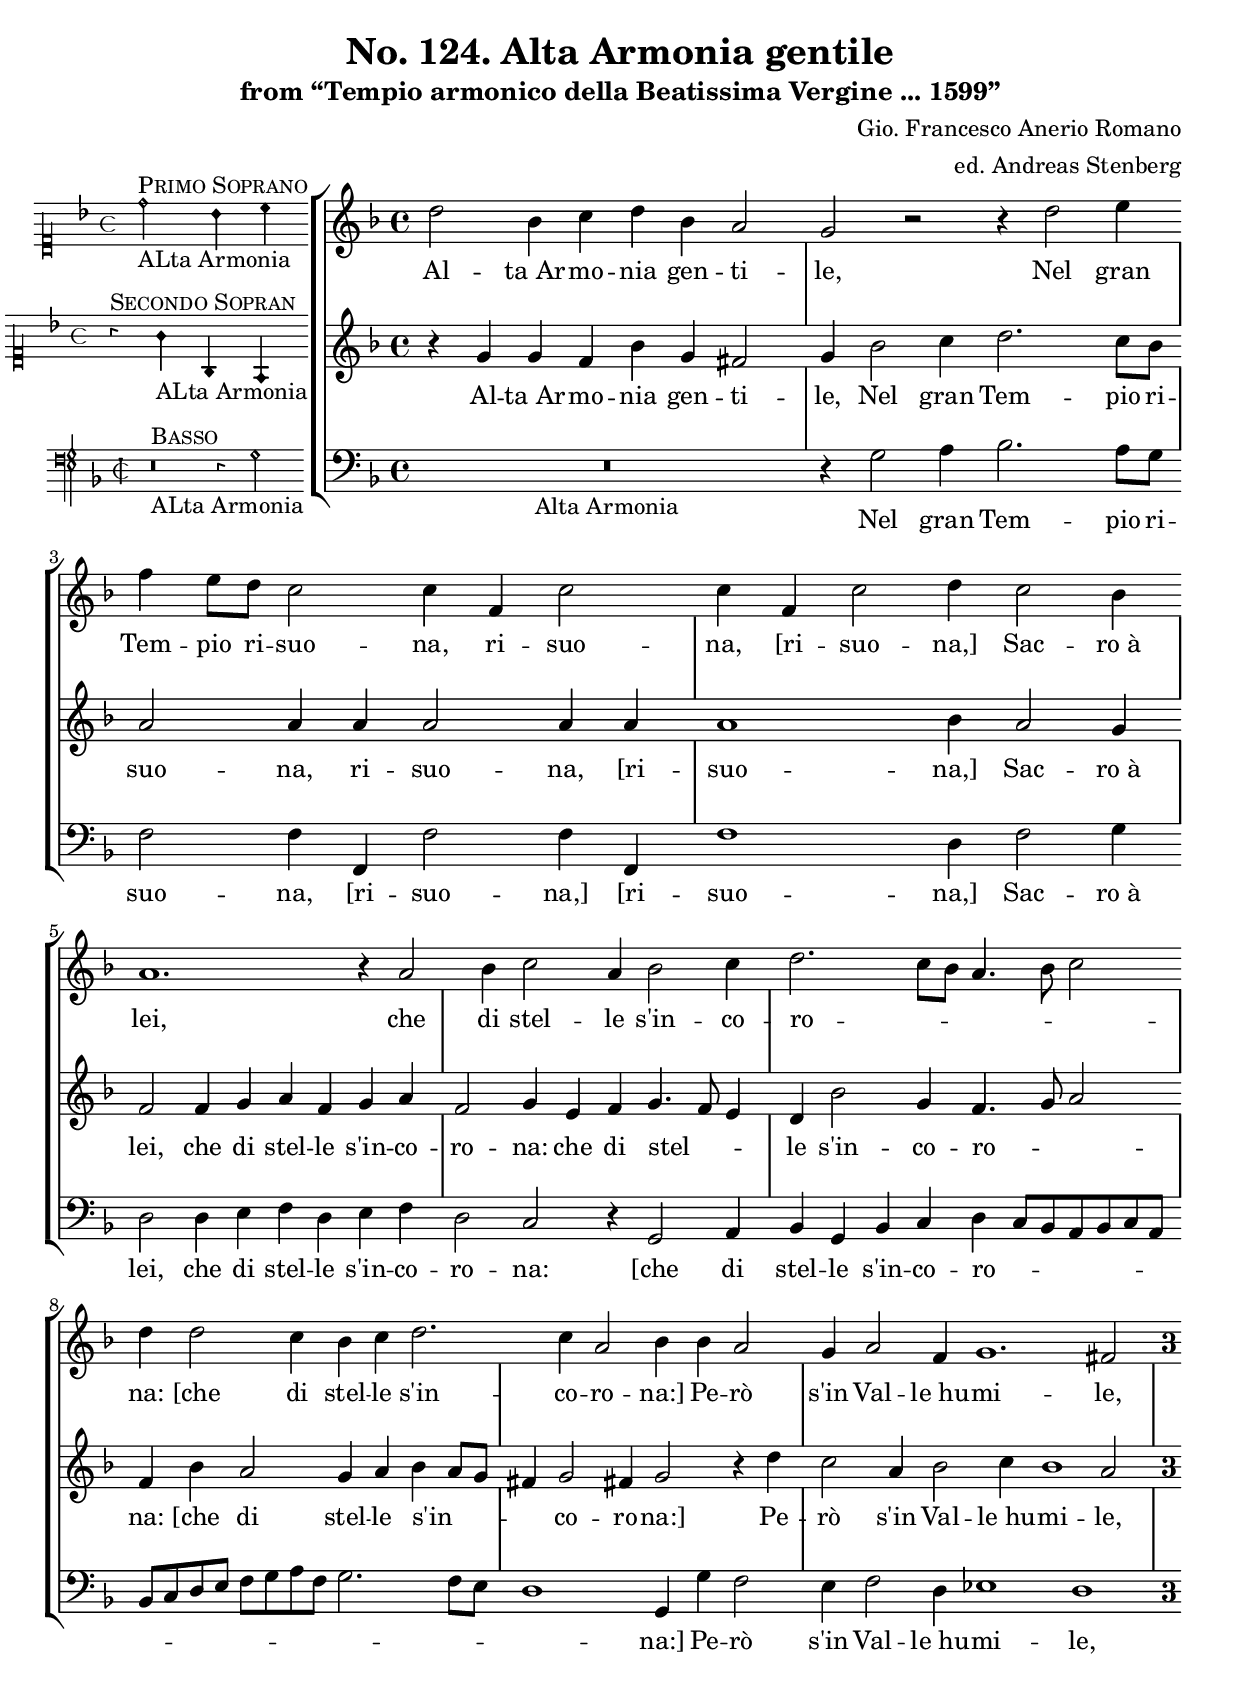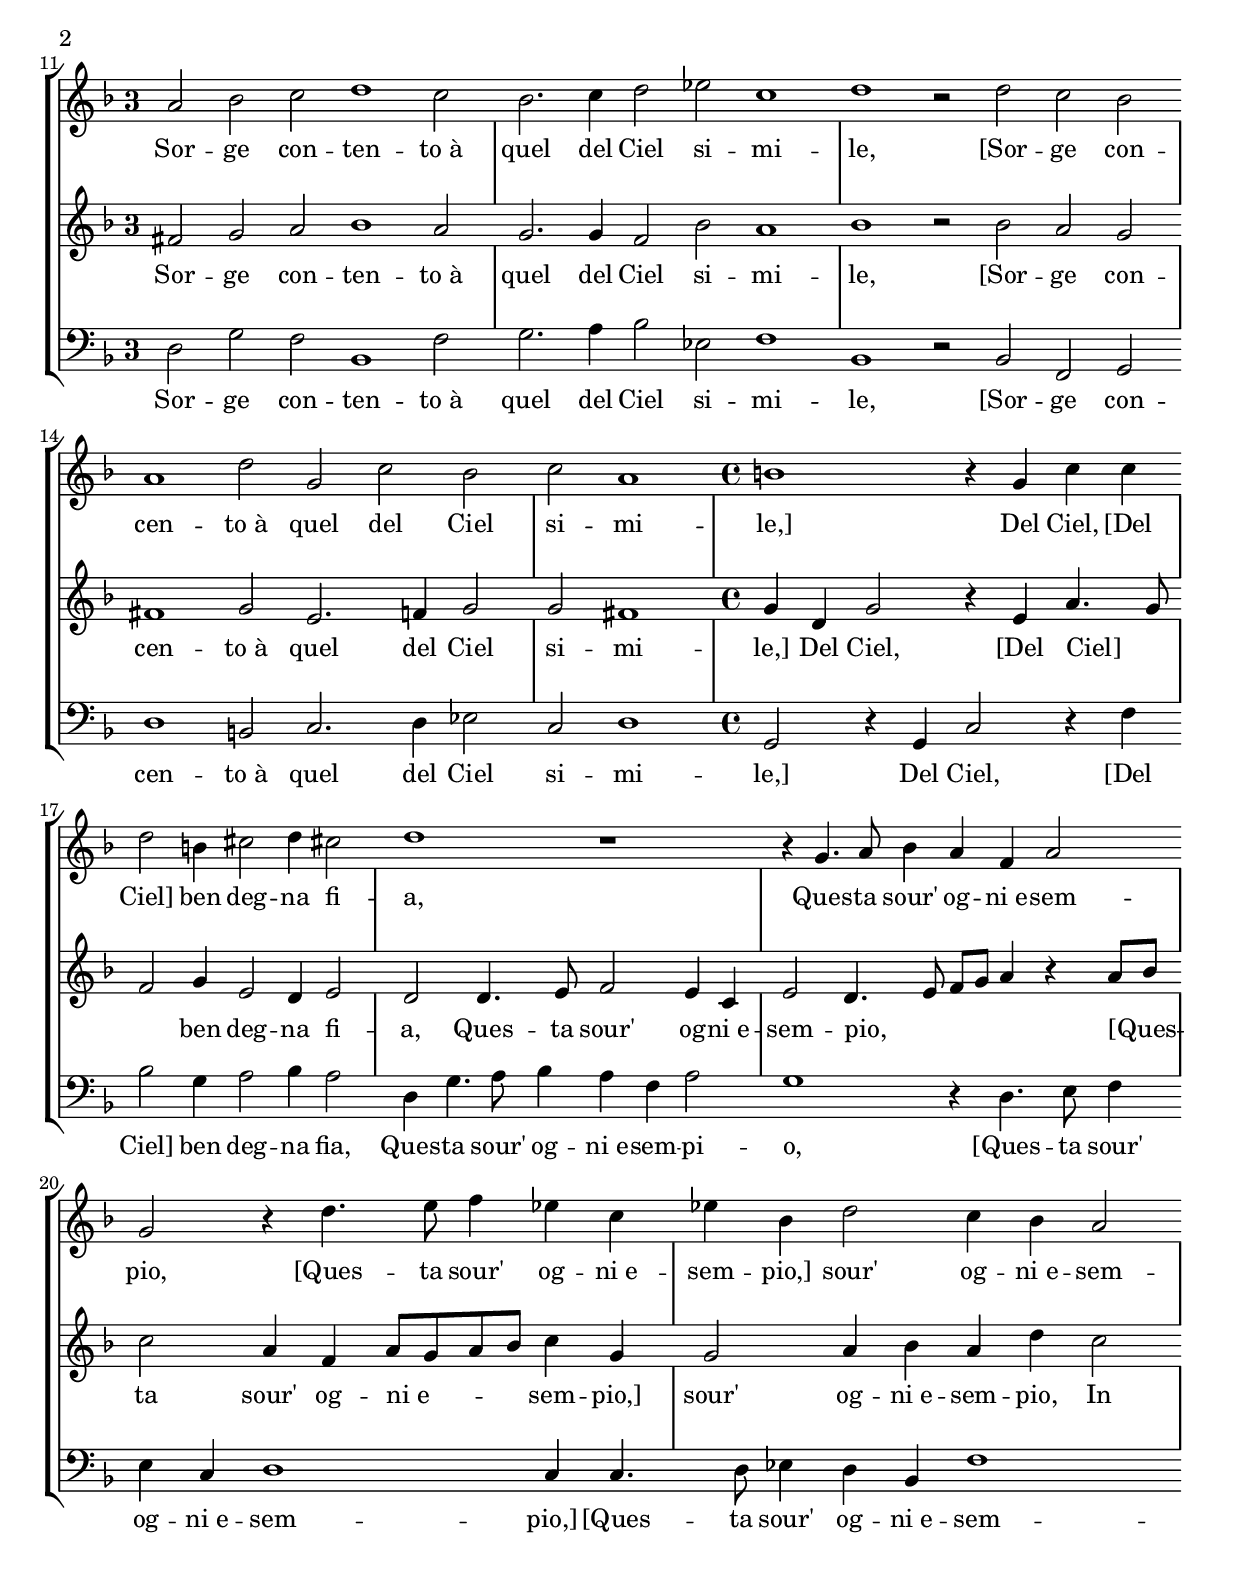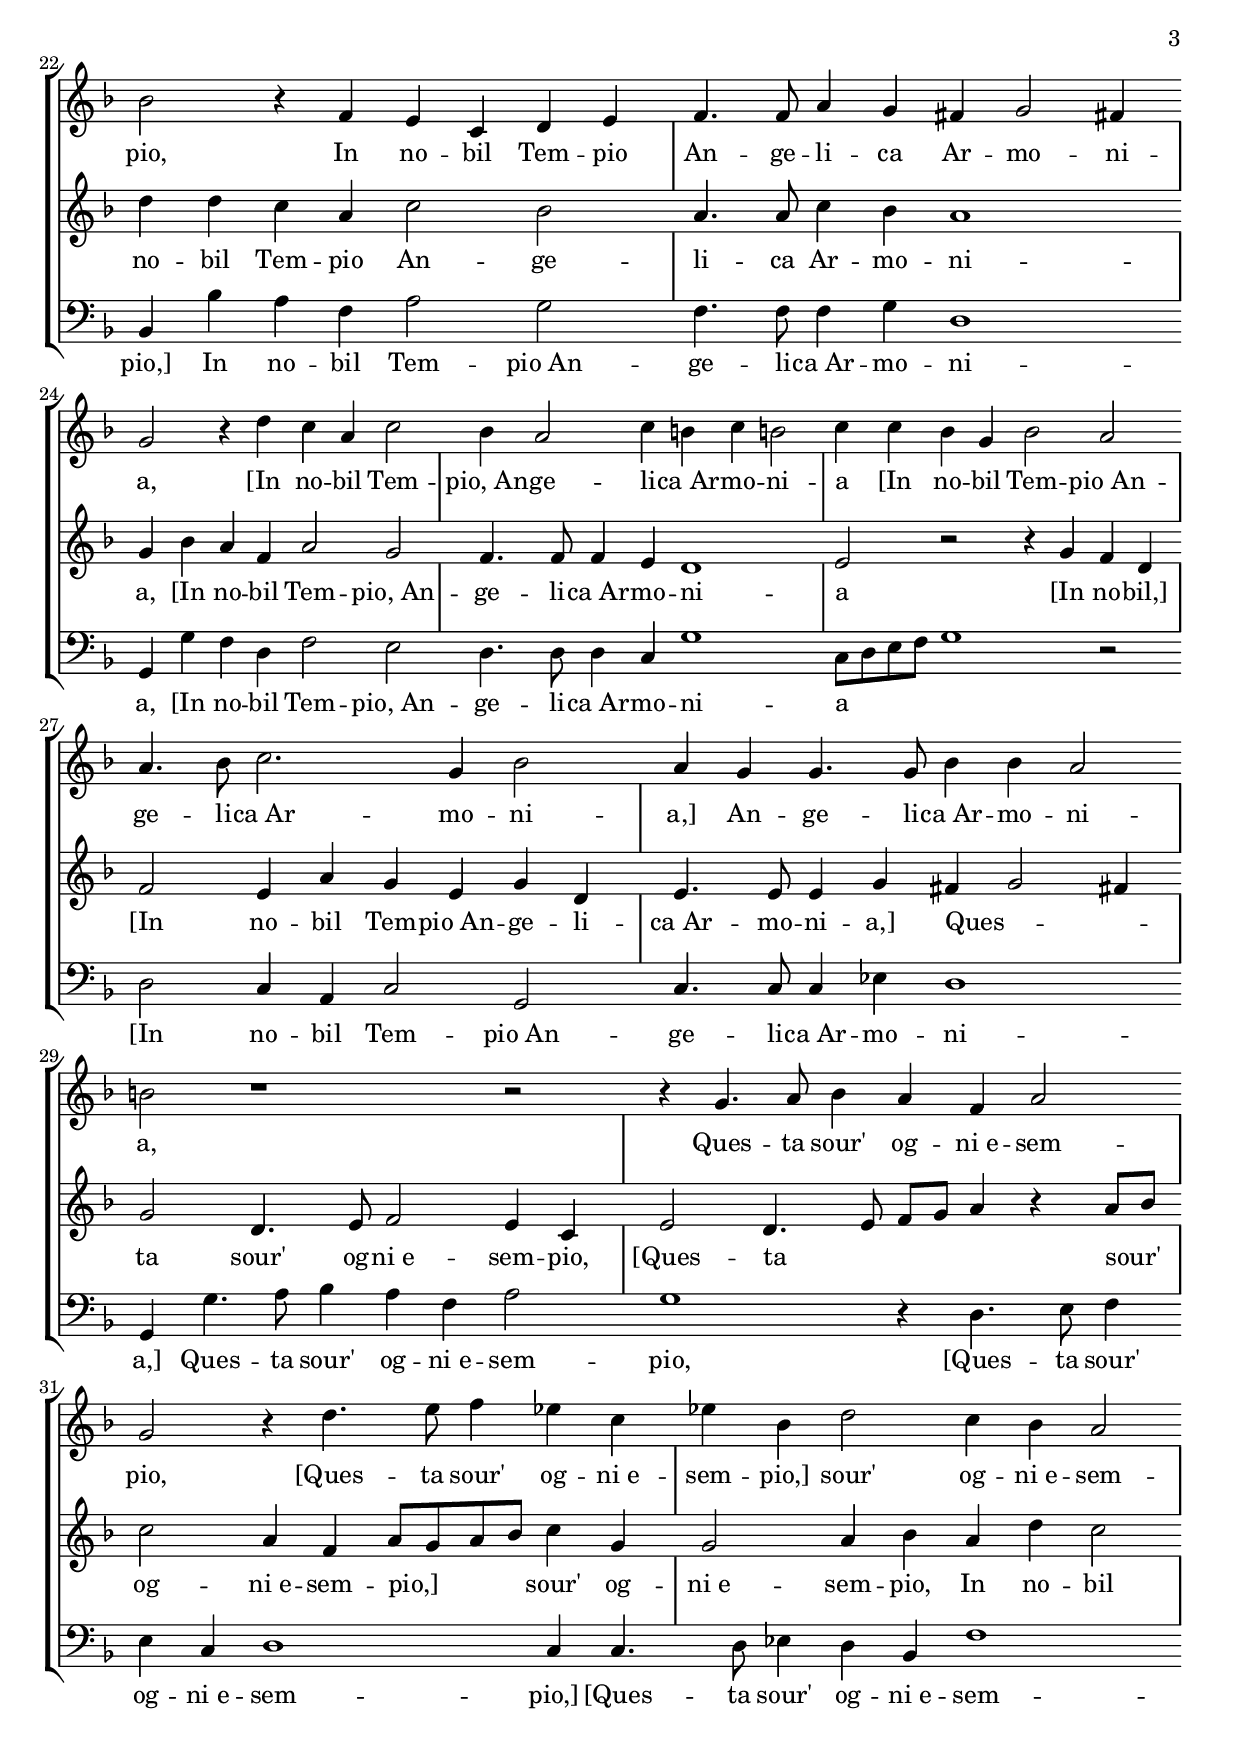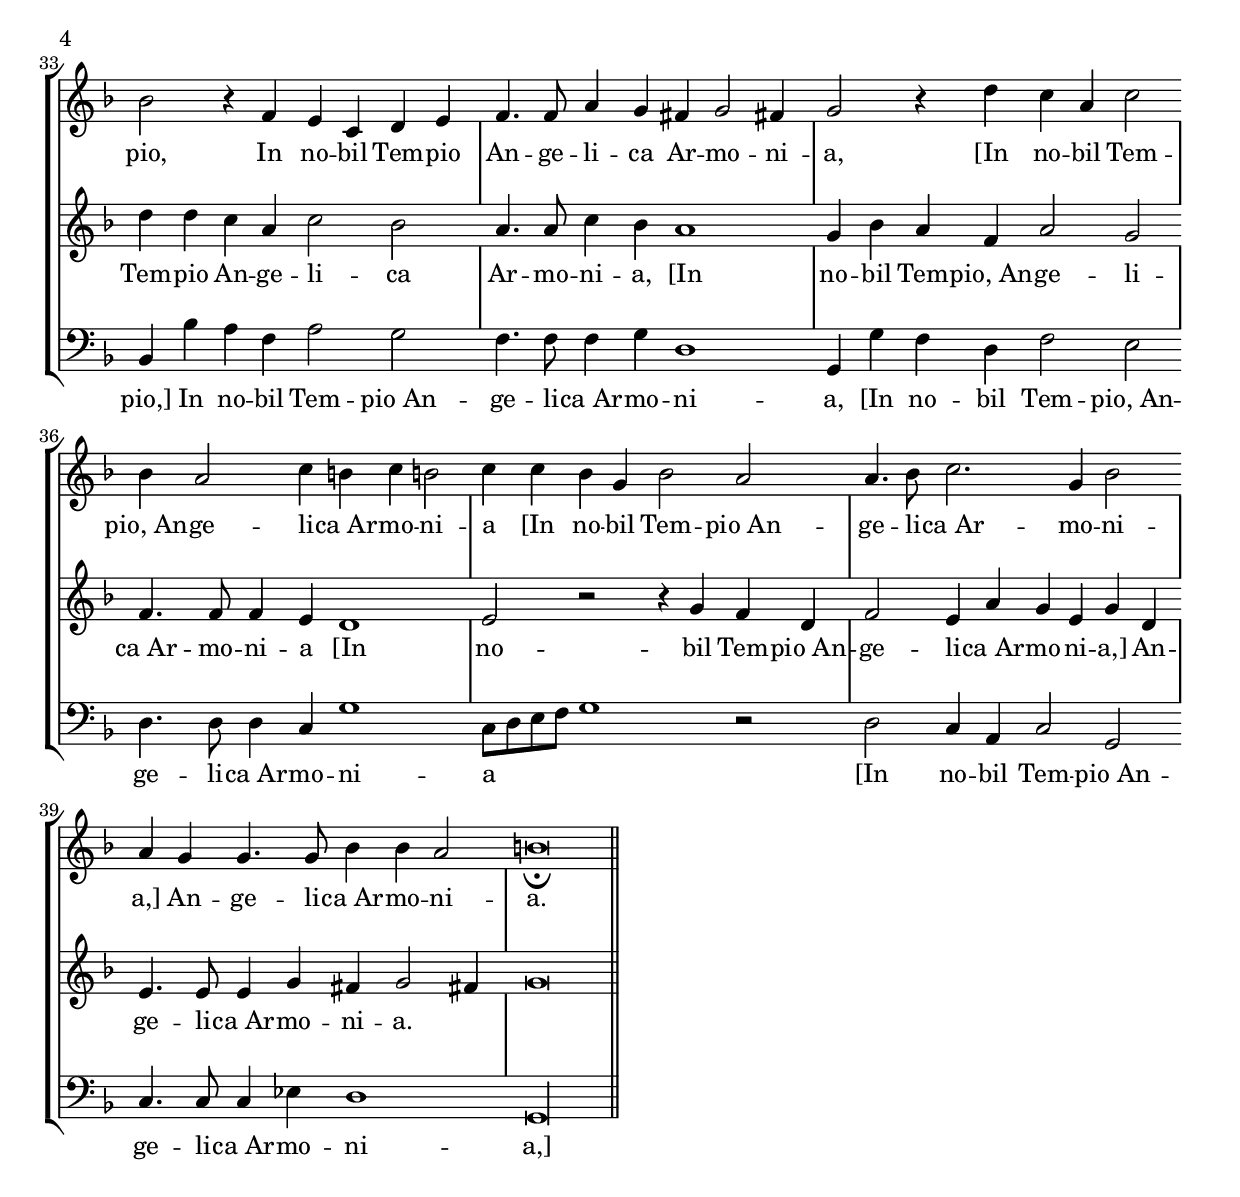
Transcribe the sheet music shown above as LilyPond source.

\version "2.20.0"

\include "deutsch.ly"

#(append! supported-clefs '(("mensural-f3" . ("clefs.mensural.f" 0 0))))

ficta = \once \set suggestAccidentals =##t


global = {

  \key f \major

}


sopMusic = \relative c'' {


  \set Score.tempoHideNote = ##t

  \tempo 2 = 72

  \time 4/4

  \set Timing.measureLength = #(ly:make-moment 4/2)

    \override Staff.BarLine.transparent = ##t

  d2 b4 c4 d4 b4 a2
  g2 r2 r4 d'2 e4
  f4 e8 d8 c2 c4 f,4 c'2
  c4 f,4 c'2

  d4 c2 b4
  a1. r4 a2
  b4 c2 a4 b2 c4
  d2.( c8 b8 a4. b8 c2)
  d4 d2 c4 b4 c4 d2.
  c4 a2

  b4 b4 a2
  \set Timing.measureLength = #(ly:make-moment 6/2)
  g4 a2 f4 g1.
  fis2
  \override Staff.TimeSignature.style = #'single-digit
  \time 3/1
  \tempo 1. = 72
  a2 b2 c2 d1 c2
  b2. c4 d2 es2 c1
  d1 r2 d2 c2 b2
  a1 d2

  g,2 c2 b2
  \set Timing.measureLength = #(ly:make-moment 3/2)
  c2 a1
  \revert Staff.TimeSignature.style
  \time 4/4
  \set Timing.measureLength = #(ly:make-moment 4/2)
  \tempo 2 = 72
  h1 r4 g4 c4 c4
  d2 h4 cis2 d4 cis!2
  d1 r1 r4 g,4.
  a8 b4 a4 f4 a2 g2

  r4 d'4. e8 f4 es4 c4 es!4 b4
  d2 c4 b4 a2 b2
  r4 f4 e4 c4 d4 e4 f4. f8
  a4 g4 fis4 g2 fis!4 g2

  r4 d'4 c4 a4 c2 b4 a2
  c4 h4 c4 h!2 c4 c4
  b4 g4 b2 a2a4. b8
  c2. g4 b2 a4 g4

  g4. g8 b4 b4 a2 h2
  r1 r2 r4 g4.
  a8 b4 a4 f4 a2 g2
  r4 d'4. e8 f4 es4 c4 es!4 b4

  d2 c4 b4 a2 b2
  r4 f4 e4 c4 d4 e4 f4. f8
  a4 g4 fis4 g2 fis!4 g2
  r4 d'4 c4 a4 c2 b4 a2
  c4

  h4 c4 h!2 c4 c4
  b4 g4 b2 a2 a4. b8
  c2. g4 b2 a4 g4

  g4. g8 b4 b4 a2  h\breve_\fermata
  \once \revert Staff.BarLine.transparent
  \bar "||"

  \cadenzaOff

}

sopWords = \lyricmode {
Al -- ta_Ar -- mo -- nia gen -- ti -- le,
Nel gran Tem -- pio ri -- suo -- na,
ri -- suo -- na,
[ri -- suo -- na,]
Sac -- ro_à lei, che di stel -- le s'in -- co -- ro -- na:
[che di stel -- le s'in -- co -- ro -- na:]
Pe -- rò s'in Val -- le_hu -- mi -- le,
Sor -- ge con -- ten -- to_à quel del Ciel si -- mi -- le,
[Sor -- ge con -- cen -- to_à quel del Ciel si -- mi -- le,]
Del Ciel, [Del Ciel] ben deg -- na fi -- a,
Ques -- ta sour' og -- ni_e -- sem -- pio,
[Ques -- ta sour' og -- ni_e -- sem -- pio,]
sour' og -- ni_e -- sem -- pio,
In no -- bil Tem -- pio An -- ge -- li -- ca Ar -- mo -- ni -- a,
[In no -- bil Tem -- pio,_An -- ge -- li -- ca_Ar -- mo -- ni -- a
[In no -- bil Tem -- pio_An -- ge -- li -- ca_Ar -- mo -- ni -- a,]
An -- ge -- li -- ca_Ar -- mo -- ni -- a,
Ques -- ta sour' og -- ni_e -- sem -- pio,
[Ques -- ta sour' og -- ni_e -- sem -- pio,]
sour' og -- ni_e -- sem -- pio,
In no -- bil Tem -- pio An -- ge -- li -- ca Ar -- mo -- ni -- a,
[In no -- bil Tem -- pio,_An -- ge -- li -- ca_Ar -- mo -- ni -- a
[In no -- bil Tem -- pio_An -- ge -- li -- ca_Ar -- mo -- ni -- a,]
An -- ge -- li -- ca_Ar -- mo -- ni -- a.


}

altoMusic = \relative c' {

  \override Staff.BarLine.transparent = ##t

  r4 g'4 g4 f4 b4 g4 fis2
  g4 b2 c4 d2. c8 b8
  a2 a4 a4 a2 a4 a4
  a1

  b4 a2 g4
  f2 f4 g4 a4 f4 g4 a4
  f2 g4 e4 f4 g4.( f8 e4)
  d4 b'2 g4 f4.( g8 a2)
  f4 b4 a2

  g4 a4 b4( a8 g8
  fis4) g2 fis!4 g2 r4 d'4
  c2 a4 b2 c4 b1 a2
  \override Staff.TimeSignature.style = #'single-digit
  fis2 g2 a2 b1 a2
  g2. g4 f2 b2

  a1
  b1 r2 b2 a2 g2
  fis1 g2 e2. f4 g2 g2
  fis1
  \revert Staff.TimeSignature.style
  g4 d4 g2 r4 e4 a4.( g8
  f2) g4 e2  d4 e2
  d2

  d4. e8 f2 e4 c4
  e2 d4.( e8 f8 g8 a4) r4 a8( b8)
  c2 a4 f4 a8( g8 a8 b8) c4 g4
  g2 a4 b4 a4 d4

  c2
  d4 d4 c4 a4 c2 b2
  a4. a8 c4 b4 a1
  g4 b4 a4 f4 a2 g2
  f4. f8 f4 e4 d1
  e2 r2 r4 g4

  f4 d4 f2
  e4 a4 g4 e4 g4 d4 e4. e8 e4 g4
  fis4( g2 fis!4) g2
  d4. e8 f2 e4 c4 e2
  d4.( e8

  f8 g8 a4) r4 a8( b8) c2
  a4 f4 a8( g8 a8 b8) c4 g4 g2
  a4 b4 a4 d4 c2 d4 d4
  c4 a4 c2 b2

  a4. a8
  c4 b4 a1 g4 b4
  a4 f4 a2 g2 f4. f8
  f4 e4 d1 e2
  r2 r4 g4 f4 d4 f2
  e4 a4

  g4 e4 g4 d4 e4. e8 e4 g4
  fis4 g2 fis!4 g\breve
  \once \revert Staff.BarLine.transparent


}

altoWords = \lyricmode {

Al -- ta_Ar -- mo -- nia gen -- ti -- le,
Nel gran Tem -- pio ri -- suo -- na,
ri -- suo -- na,
[ri -- suo -- na,]
Sac -- ro_à lei, che di stel -- le s'in -- co -- ro -- na:
che di stel -- le s'in -- co -- ro -- na:
[che di stel -- le s'in -- co -- ro -- na:]
Pe -- rò s'in Val -- le_hu -- mi -- le,
Sor -- ge con -- ten -- to_à quel del Ciel si -- mi -- le,
[Sor -- ge con -- cen -- to_à quel del Ciel si -- mi -- le,]
Del Ciel, [Del Ciel] ben deg -- na fi -- a,
Ques -- ta sour' og -- ni_e -- sem -- pio,
[Ques -- ta sour' og -- ni_e -- sem -- pio,]
sour' og -- ni_e -- sem -- pio,
In no -- bil Tem -- pio An -- ge -- li -- ca Ar -- mo -- ni -- a,
[In no -- bil Tem -- pio,_An -- ge -- li -- ca_Ar -- mo -- ni -- a
[In no -- bil,]
[In no -- bil Tem -- pio_An -- ge -- li -- ca_Ar -- mo -- ni -- a,]
Ques -- ta sour' og -- ni_e -- sem -- pio,
[Ques -- ta sour' og -- ni_e -- sem -- pio,]
sour' og -- ni_e -- sem -- pio,
In no -- bil Tem -- pio An -- ge -- li -- ca Ar -- mo -- ni -- a,
[In no -- bil Tem -- pio,_An -- ge -- li -- ca_Ar -- mo -- ni -- a
[In no -- bil Tem -- pio_An -- ge -- li -- ca_Ar -- mo -- ni -- a,]
An -- ge -- li -- ca_Ar -- mo -- ni -- a.
}


bassMusic = \relative c {
  \clef "bass"
  \override Staff.BarLine.transparent = ##t

  R\breve_"Alta Armonia"
  r4 g'2 a4 b2. a8 g8
  f2 f4 f,4 f'2 f4 f,4
  f'1 d4 f2 g4
  d2 d4 e4

  f4 d4 e4 f4
  d2 c2 r4 g2 a4
  b4 g4 b4 c4 d4( c8 b8 a8 b8
  c8 a8 b8 c8 d8 e8 f8 g8 a8 f8

  g2. f8 e8
  d1) g,4 g'4 f2
  e4 f2 d4 es1
  d1
  \override Staff.TimeSignature.style = #'single-digit
  d2 g2 f 2 b,1 f'2
  g2. a4 b2 es,2

  f1
  b,1 r2 b2 f2 g2
  d'1 h2 c2. d4 es2
  c2 d1
  \revert Staff.TimeSignature.style
  g,2 r4 g4 c2 r4 f4
  b2 g4 a2 b4

  a2
  d,4 g4. a8 b4 a4 f4 a2
  g1 r4 d4. e8 f4
  e4 c4 d1 c4 c4.
  d8 es4 d4

  b4 f'1
  b,4 b'4 a4 f4 a2 g2
  f4. f8 f4 g4 d1
  g,4 g'4 f4 d4 f2 e2
  d4. d8 d4 c4

  g'1
  c,8( d8 e8 f8 g1) r2
  d2 c4 a4 c2 g2
  c4. c8 c4 es4 d1
  g,4 g'4. a8 b4
  a4 f4 a2 g1

  r4 d4. e8 f4
  e4 c4 d1 c4 c4.
  d8 es4 d4 b4 f'1
  b,4 b'4 a4 f4 a2 g2
  f4. f8

  f4 g4 d1 g,4 g'4
  f4 d4 f2 e2 d4. d8
  d4 c4 g'1 c,8( d8 e8 f8
  g1) r2 d2 c4 a4

  c2 g2 c4. c8 c4 es4 d1
  g,\longa*1/2
  \once \revert Staff.BarLine.transparent


}

bassWords = \lyricmode {

%Al -- ta_Ar -- mo -- nia gen -- ti -- le,
Nel gran Tem -- pio ri -- suo -- na,
[ri -- suo -- na,]
[ri -- suo -- na,]
Sac -- ro_à lei, che di stel -- le s'in -- co -- ro -- na:
[che di stel -- le s'in -- co -- ro -- na:]
Pe -- rò s'in Val -- le_hu -- mi -- le,
Sor -- ge con -- ten -- to_à quel del Ciel si -- mi -- le,
[Sor -- ge con -- cen -- to_à quel del Ciel si -- mi -- le,]
Del Ciel, [Del Ciel] ben deg -- na fia,
Ques -- ta sour' og -- ni_e -- sem -- pi -- o,
[Ques -- ta sour' og -- ni_e -- sem -- pio,]
[Ques -- ta sour' og -- ni_e -- sem -- pio,]
In no -- bil Tem -- pio_An -- ge -- li -- ca_Ar -- mo -- ni -- a,
[In no -- bil Tem -- pio,_An -- ge -- li -- ca_Ar -- mo -- ni -- a
[In no -- bil Tem -- pio_An -- ge -- li -- ca_Ar -- mo -- ni -- a,]
%An -- ge -- li -- ca_Ar -- mo -- ni -- a,
Ques -- ta sour' og -- ni_e -- sem -- pio,
[Ques -- ta sour' og -- ni_e -- sem -- pio,]
[Ques -- ta sour' og -- ni_e -- sem -- pio,]
In no -- bil Tem -- pio_An -- ge -- li -- ca_Ar -- mo -- ni -- a,
[In no -- bil Tem -- pio,_An -- ge -- li -- ca_Ar -- mo -- ni -- a
[In no -- bil Tem -- pio_An -- ge -- li -- ca_Ar -- mo -- ni -- a,]
An -- ge -- li -- ca_Ar -- mo -- ni -- a,
}

incipitDiscantus = \markup {

  \score {

    {

      %      \set Staff.instrumentName = #"Tenor "

      \override NoteHead.style = #'neomensural

      \override Rest.style = #'neomensural

      \override Staff.TimeSignature.style = #'mensural

      \cadenzaOn

      \clef "petrucci-c1"

      \key f \major

      \time 4/4


      d''2^\markup { \smallCaps"Primo Soprano"} _"ALta Armonia"
      b'4 c''4

    }

    \layout {

      \context {

        \Voice

        \remove "Ligature_bracket_engraver"

        \consists "Mensural_ligature_engraver"

      }

      line-width = 4.5\cm

    }

  }

}



incipitAltus = \markup {

  \score {

    {

      %      \set Staff.instrumentName = #"Tenor "

      \override NoteHead.style = #'neomensural

      \override Rest.style = #'neomensural

      \override Staff.TimeSignature.style = #'mensural

      \cadenzaOn

      \clef "petrucci-c1"

      \key f \major

      \time 4/4

      r4^\markup \smallCaps"Secondo Sopran"
      g'4_"ALta Armonia"
      g4 f4
    }

    \layout {

      \context {

        \Voice

        \remove "Ligature_bracket_engraver"

        \consists "Mensural_ligature_engraver"

      }

      line-width = 4.5\cm

    }

  }

}



incipitBassus = \markup {

  \score {

    {

      %      \set Staff.instrumentName = #"Tenor "

      \override NoteHead.style = #'neomensural

      \override Rest.style = #'neomensural

      \override Staff.TimeSignature.style = #'mensural

      \cadenzaOn

      \clef "petrucci-f"

      \key f \major

      \time 2/2

      r\breve^\markup \smallCaps"Basso"
      _"ALta Armonia"
      r4 g2



    }

    \layout {

      \context {

        \Voice

        \remove "Ligature_bracket_engraver"

        \consists "Mensural_ligature_engraver"

      }

      line-width = 4.5\cm

    }

  }

}



\score {

  <<

    \new StaffGroup \with {

      \override VerticalAxisGroup.staff-staff-spacing = #'((basic-distance . 12))

    } <<

      \new Staff = treble <<

        \set Staff.instrumentName = \incipitDiscantus

        \new Voice = "sopranos" {

          \set  Staff.midiInstrument ="choir aahs"

          %	\voiceOne

          << \global \sopMusic >>

        }

      >>

      \new Lyrics = sopranos { s1 }


      \new Staff = "medius" <<

        \set Staff.instrumentName = \incipitAltus


        \new Voice = "altos" {

          %	\voiceTwo

          \set  Staff.midiInstrument ="choir aahs"

          << \global \altoMusic >>

        }

      >>


      \new Lyrics = "altos" { s1 }


      \new Staff ="basses" {

        \set Staff.instrumentName = \incipitBassus


        \new Voice = "basses" {

          \set  Staff.midiInstrument ="choir aahs"


          %	\voiceTwo

          << \global \bassMusic >>

        }

      }

    >>

    \new Lyrics = basses { s1 }


    \context Lyrics = sopranos \lyricsto sopranos \sopWords

    \context Lyrics = altos \lyricsto altos \altoWords

    \context Lyrics = basses \lyricsto basses \bassWords

  >>

  \layout {

    \context {

      \Score

      % no bars in staves

      %      \override BarLine.transparent = ##t


    }

    % the next three instructions keep the lyrics between the bar lines

    \context {

      \Lyrics

      \consists "Bar_engraver"

      \override BarLine.transparent = ##t

    }

    \context {

      \StaffGroup

      \consists "Separating_line_group_engraver"

    }

    \context {

      \Voice

      % no slurs

      \override Slur.transparent = ##t

      % Comment in the below "\remove" command to allow line

      % breaking also at those barlines where a note overlaps

      % into the next bar.  The command is commented out in this

      % short example score, but especially for large scores, you

      % will typically yield better line breaking and thus improve

      % overall spacing if you comment in the following command.

      %\remove "Forbid_line_break_engraver"

    }

    indent = 4.5\cm

  }
\header {
  title = "No. 124. Alta Armonia gentile"
  subtitle = "from “Tempio armonico della Beatissima Vergine ... 1599”"
  composer = "Gio. Francesco Anerio Romano"

  arranger = "ed. Andreas Stenberg"
  poet = ""
  meter =""
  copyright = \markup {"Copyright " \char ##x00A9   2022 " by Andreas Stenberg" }

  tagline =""

}


}

\score {

  \unfoldRepeats

  <<

    \new StaffGroup <<

      \new Staff = treble <<

        \set Staff.instrumentName = \incipitDiscantus

        \new Voice = "sopranos" {

          \set  Staff.midiInstrument ="choir aahs"

          %	\voiceOne

          << \global \sopMusic >>

        }

      >>

      \new Lyrics = sopranos { s1 }


      \new Staff = "medius" <<

        \set Staff.instrumentName = \incipitAltus


        \new Voice = "altos" {

          %	\voiceTwo

          \set  Staff.midiInstrument ="choir aahs"

          << \global \altoMusic >>

        }

      >>


      \new Lyrics = "altos" { s1 }


      \new Staff ="basses" {

        \set Staff.instrumentName = \incipitBassus


        \new Voice = "basses" {

          \set  Staff.midiInstrument ="choir aahs"

          \clef "G_8"

          %	\voiceTwo

          << \global \bassMusic >>

        }

      }

    >>

    \new Lyrics = basses { s1 }


    \context Lyrics = sopranos \lyricsto sopranos \sopWords

    \context Lyrics = altos \lyricsto altos \altoWords

    \context Lyrics = basses \lyricsto basses \bassWords

  >>

  \midi {}

}

\paper {
  print-all-headers = ##t

  ragged-bottom = ##t

  ragged-last-bottom = ##t

  ragged-last = ##t

}


%{

convert-ly.py (GNU LilyPond) 2.18.2  convert-ly.py: Processing `'...

Applying conversion: 2.15.7, 2.15.9, 2.15.10, 2.15.16, 2.15.17,

2.15.18, 2.15.19, 2.15.20, 2.15.25, 2.15.32, 2.15.39, 2.15.40,

2.15.42, 2.15.43, 2.16.0, 2.17.0, 2.17.4, 2.17.5, 2.17.6, 2.17.11,

2.17.14, 2.17.15, 2.17.18, 2.17.19, 2.17.20, 2.17.25, 2.17.27,

2.17.29, 2.17.97, 2.18.0

%}
